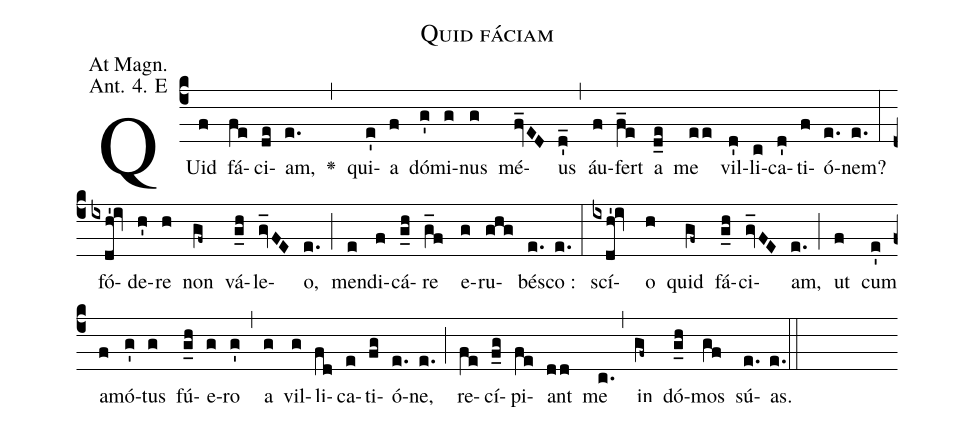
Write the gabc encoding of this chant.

name: Quid fáciam;
office-part: Magnificat Antiphon;
mode: 4E;
annotation: At Magn.;
annotation: Ant. 4. E;
def-m1:}{\greseteolcustos{manual}{;
def-m2:\ifx\breakbeforeEuouae\undefined\else;
def-m3:\fi}\ifx\noeuouae\undefined\def\noeuouae{F}\fi\if\noeuouae F{;
def-m4:}\fi;
%%
% The syntax in this part is called gabc. Please refer to http://home.gna.org/gregorio/gabc/#basis

(c4)QU{i}d(f) fá(fe)ci(de)am,(e.) <v>\greheightstar</v>(,)
qui(e')a(f) dó(g')mi(g)nus(g) mé(fv_ED)us(d'_) (,)
áu(f)fert(f_e) a(d_e) me(ee) vil(d')li(c)ca(d')ti(f)ó(e.)nem?(e.) (:)
fó(ixdh'!iv)de(h')re(h) non(gf~) vá(g_h)le(gv_FE)o,(e.) (;)
men(e)di(f)cá(g_h)re(g_f) e(g)ru(ghg)bés(e.)co :(e.) (:)
scí(ixdh'!iv///)o(h) quid(gf~) fá(g_h)ci(gv_FE)am,(e.) (;)
ut(f) cum(e') a(f)mó(g')tus(g) fú(g_h)e(g)ro(g') (,)
a(g) vil(g)li(fd)ca(e)ti(fg)ó(e.)ne,(e.) (;)
re(fe)cí(f_g)pi(fe)ant(dd) me(c.) (,)
in(gf~) dó(g_h)mos(gf) sú(e.[em1])as.(e.) (::[em2]z[em3])

E(h) u(g) o(h) u(ih) a(gf) e.(e.) (::[em4])
